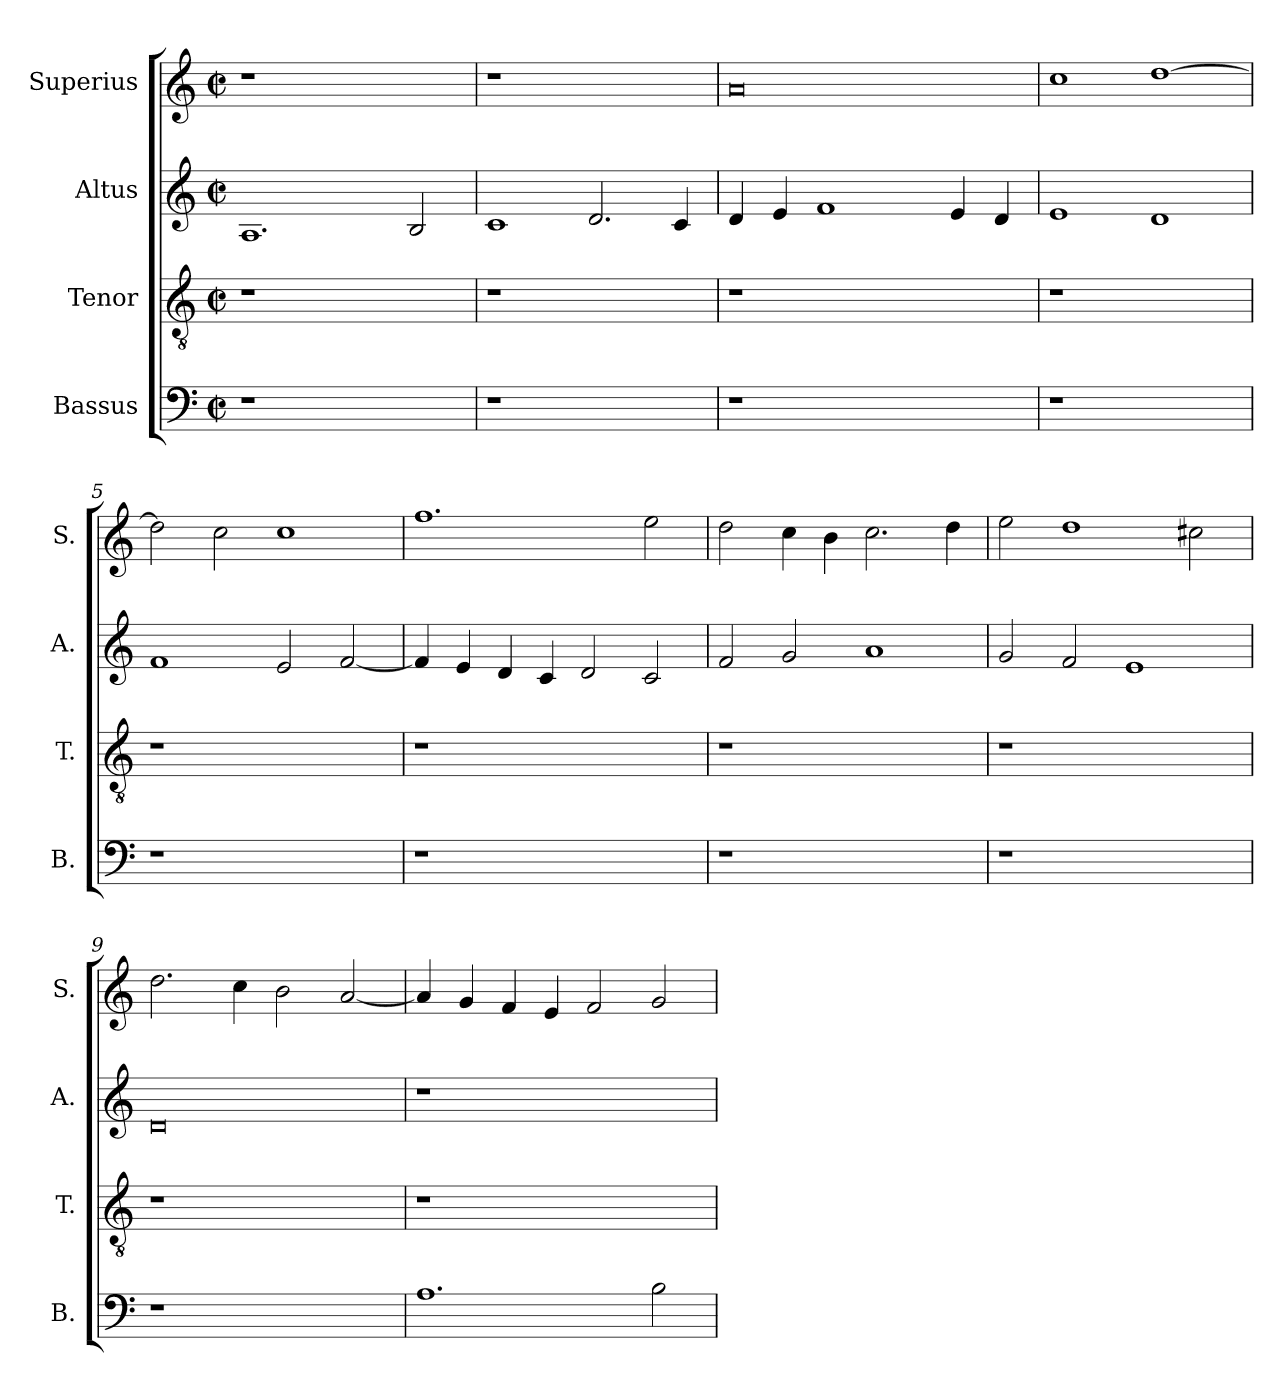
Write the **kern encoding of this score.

**kern	**kern	**kern	**kern
*part4	*part3	*part2	*part1
*staff4	*staff3	*staff2	*staff1
*I"Bassus	*I"Tenor	*I"Altus	*I"Superius
*I'B.	*I'T.	*I'A.	*I'S.
!!LO:PB:g=z
*clefF4	*clefGv2	*clefG2	*clefG2
*	*ITrd7c12	*	*
*k[]	*k[]	*k[]	*k[]
*C:	*C:	*C:	*C:
*M2/2	*M2/2	*M2/2	*M2/2
*met(c|)	*met(c|)	*met(c|)	*met(c|)
=1	=1	=1	=1
!LO:N:vis=1	!LO:N:vis=1	!	!LO:N:vis=1
1r	1r	1.Ai	1r
1ryy	1ryy	.	1ryy
.	.	2Bi/	.
=2	=2	=2	=2
!LO:N:vis=1	!LO:N:vis=1	!	!LO:N:vis=1
1r	1r	1ci	1r
1ryy	1ryy	2.di/	1ryy
.	.	4ci/	.
=3	=3	=3	=3
!LO:N:vis=1	!LO:N:vis=1	!	!
1r	1r	4di/	0ai
.	.	4ei/	.
.	.	1fi	.
1ryy	1ryy	.	.
.	.	4ei/	.
.	.	4di/	.
=4	=4	=4	=4
!LO:N:vis=1	!LO:N:vis=1	!	!
1r	1r	1ei	1cci
1ryy	1ryy	1di	[>1ddi
=5	=5	=5	=5
!LO:N:vis=1	!LO:N:vis=1	!	!
1r	1r	1fi	2ddi\]
.	.	.	2cci\
1ryy	1ryy	2ei/	1cci
.	.	[<2fi/	.
!!LO:LB:g=z
=6	=6	=6	=6
!LO:N:vis=1	!LO:N:vis=1	!	!
1r	1r	4fi/]	1.ffi
.	.	4ei/	.
.	.	4di/	.
.	.	4ci/	.
1ryy	1ryy	2di/	.
.	.	2ci/	2eei\
=7	=7	=7	=7
!LO:N:vis=1	!LO:N:vis=1	!	!
1r	1r	2fi/	2ddi\
.	.	2gi/	4cci\
.	.	.	4bi\
1ryy	1ryy	1ai	2.cci\
.	.	.	4ddi\
=8	=8	=8	=8
!LO:N:vis=1	!LO:N:vis=1	!	!
1r	1r	2gi/	2eei\
.	.	2fi/	1ddi
1ryy	1ryy	1ei	.
.	.	.	2cc#Xi\
=9	=9	=9	=9
!LO:N:vis=1	!LO:N:vis=1	!	!
1r	1r	0di	2.ddi\
.	.	.	4cci\
1ryy	1ryy	.	2bi\
.	.	.	[<2ai/
=10	=10	=10	=10
!	!LO:N:vis=1	!LO:N:vis=1	!
1.Ai	1r	1r	4ai/]
.	.	.	4gi/
.	.	.	4fi/
.	.	.	4ei/
.	1ryy	1ryy	2fi/
2Bi\	.	.	2gi/
=	=	=	=
*-	*-	*-	*-
